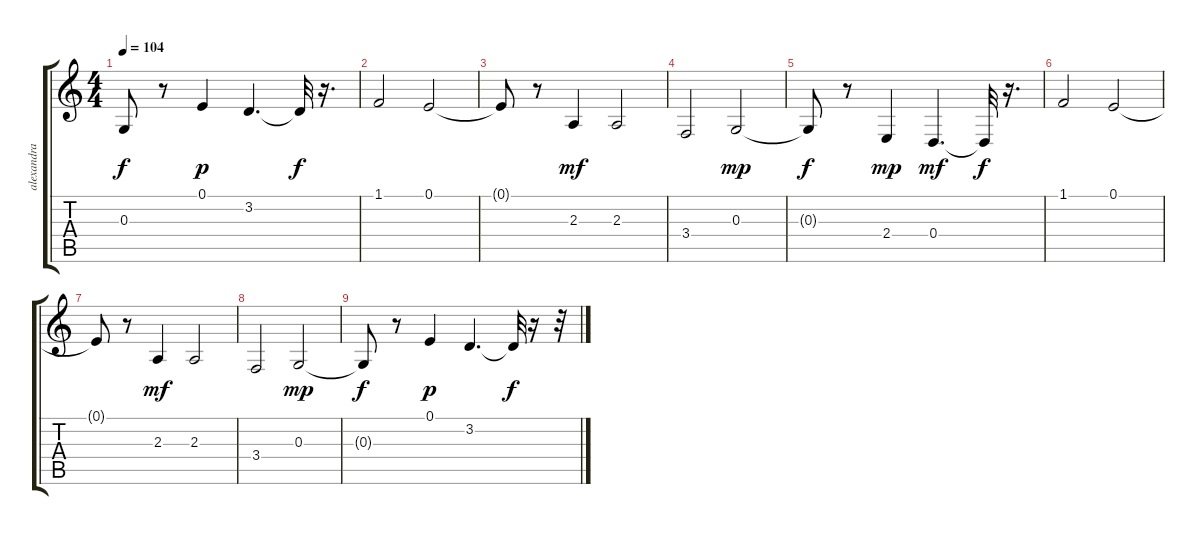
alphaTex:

\track ("alexandra didyk" "alexandra ") {instrument cello}
\staff {score tabs}
\tuning (E4 B3 G3 D3 A2 E2) {hide}
\ts (4 4)
\tempo 104
\clef g2
\ks c
0.3{t}.8{dy f} r.8 0.1.4{dy p} 3.2.4{d} 3.2{t}.32{dy f} r.16{d} |
1.1.2 0.1.2 |
0.1{t}.8 r.8 2.3.4{dy mf} 2.3.2 |
3.4.2 0.3.2{dy mp} |
0.3{t}.8{dy f} r.8 2.4.4{dy mp} 0.4.4{d dy mf} 0.4{t}.32{dy f} r.16{d} |
1.1.2 0.1.2 |
0.1{t}.8 r.8 2.3.4{dy mf} 2.3.2 |
3.4.2 0.3.2{dy mp} |
0.3{t}.8{dy f} r.8 0.1.4{dy p} 3.2.4{d} 3.2{t}.32{dy f} r.16 r.32
